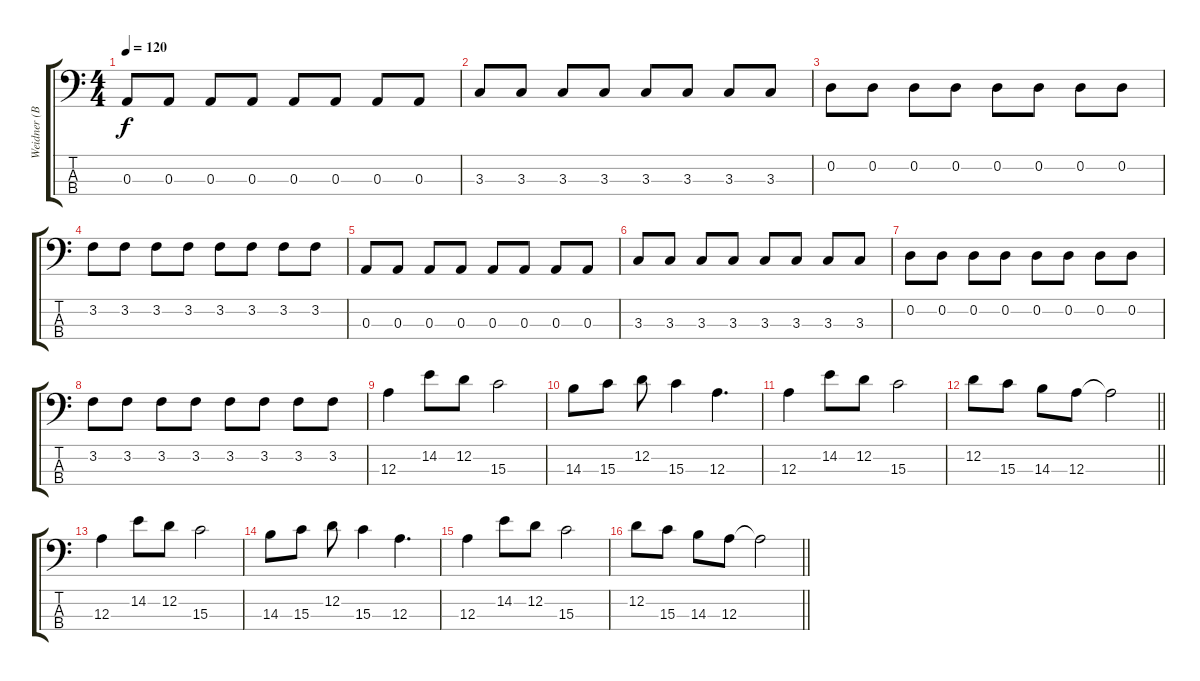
\track ("Weidner (Bass)" "Weidner (B") {instrument electricbasspick}
\staff {score tabs}
\tuning (G2 D2 A1 E1) {hide}
\ts (4 4)
\tempo 120
\clef f4
\ks c
0.3.8{dy f} 0.3.8 0.3.8 0.3.8 0.3.8 0.3.8 0.3.8 0.3.8 |
3.3.8 3.3.8 3.3.8 3.3.8 3.3.8 3.3.8 3.3.8 3.3.8 |
0.2.8 0.2.8 0.2.8 0.2.8 0.2.8 0.2.8 0.2.8 0.2.8 |
3.2.8 3.2.8 3.2.8 3.2.8 3.2.8 3.2.8 3.2.8 3.2.8 |
0.3.8 0.3.8 0.3.8 0.3.8 0.3.8 0.3.8 0.3.8 0.3.8 |
3.3.8 3.3.8 3.3.8 3.3.8 3.3.8 3.3.8 3.3.8 3.3.8 |
0.2.8 0.2.8 0.2.8 0.2.8 0.2.8 0.2.8 0.2.8 0.2.8 |
3.2.8 3.2.8 3.2.8 3.2.8 3.2.8 3.2.8 3.2.8 3.2.8 |
12.3.4 14.2.8 12.2.8 15.3.2 |
14.3.8 15.3.8 12.2.8 15.3.4 12.3.4{d} |
12.3.4 14.2.8 12.2.8 15.3.2 |
\barLineRight lightlight
12.2.8 15.3.8 14.3.8 12.3.8 12.3{t}.2 |
12.3.4 14.2.8 12.2.8 15.3.2 |
14.3.8 15.3.8 12.2.8 15.3.4 12.3.4{d} |
12.3.4 14.2.8 12.2.8 15.3.2 |
\barLineRight lightlight
12.2.8 15.3.8 14.3.8 12.3.8 12.3{t}.2
